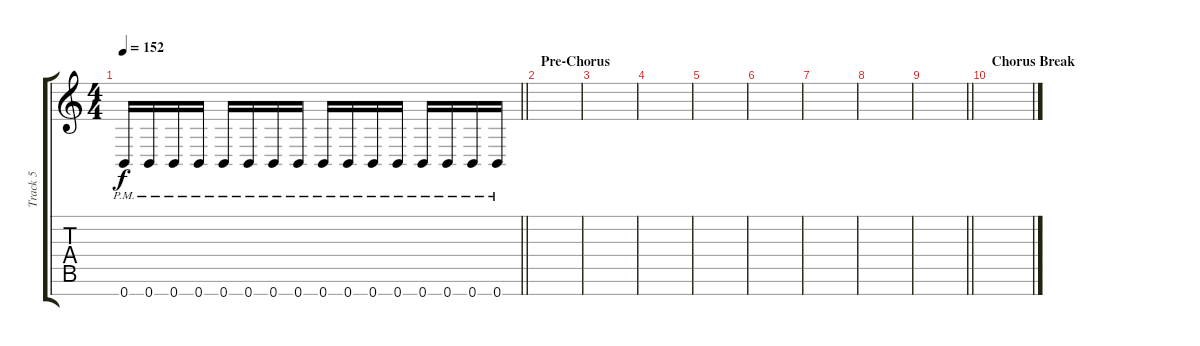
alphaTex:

\track ("Track 5" "Track 5") {instrument distortionguitar}
\staff {score tabs}
\tuning (E4 B3 G3 D3 A2 E2 B1) {hide}
\ts (4 4)
\tempo 152
\clef g2
\barLineRight lightlight
\ks c
0.7{pm}.16{dy f} 0.7{pm}.16 0.7{pm}.16 0.7{pm}.16 0.7{pm}.16 0.7{pm}.16 0.7{pm}.16 0.7{pm}.16 0.7{pm}.16 0.7{pm}.16 0.7{pm}.16 0.7{pm}.16 0.7{pm}.16 0.7{pm}.16 0.7{pm}.16 0.7{pm}.16 |
\section ("" "Pre-Chorus")
|
|
|
|
|
|
|
\barLineRight lightlight
|
\section ("" "Chorus Break")
